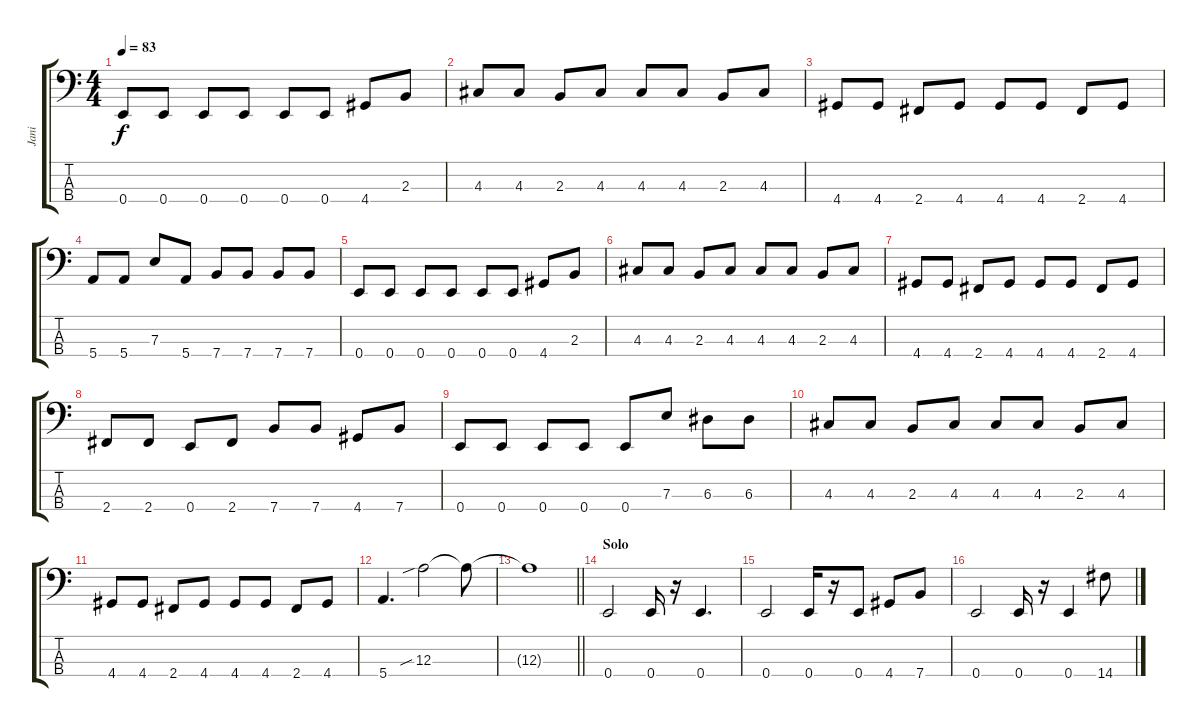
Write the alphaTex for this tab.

\track ("Jani" "Jani") {instrument electricbassfinger}
\staff {score tabs}
\tuning (G2 D2 A1 E1) {hide}
\ts (4 4)
\tempo 83
\clef f4
\ks c
0.4.8{dy f} 0.4.8 0.4.8 0.4.8 0.4.8 0.4.8 4.4.8 2.3.8 |
4.3.8 4.3.8 2.3.8 4.3.8 4.3.8 4.3.8 2.3.8 4.3.8 |
4.4.8 4.4.8 2.4.8 4.4.8 4.4.8 4.4.8 2.4.8 4.4.8 |
5.4.8 5.4.8 7.3.8 5.4.8 7.4.8 7.4.8 7.4.8 7.4.8 |
0.4.8 0.4.8 0.4.8 0.4.8 0.4.8 0.4.8 4.4.8 2.3.8 |
4.3.8 4.3.8 2.3.8 4.3.8 4.3.8 4.3.8 2.3.8 4.3.8 |
4.4.8 4.4.8 2.4.8 4.4.8 4.4.8 4.4.8 2.4.8 4.4.8 |
2.4.8 2.4.8 0.4.8 2.4.8 7.4.8 7.4.8 4.4.8 7.4.8 |
0.4.8 0.4.8 0.4.8 0.4.8 0.4.8 7.3.8 6.3.8 6.3.8 |
4.3.8 4.3.8 2.3.8 4.3.8 4.3.8 4.3.8 2.3.8 4.3.8 |
4.4.8 4.4.8 2.4.8 4.4.8 4.4.8 4.4.8 2.4.8 4.4.8 |
5.4.4{d} 12.3{sib}.2 12.3{t}.8 |
\barLineRight lightlight
12.3{t}.1 |
\section ("" "Solo")
0.4.2 0.4.16 r.16 0.4.4{d} |
0.4.2 0.4.16 r.16 0.4.8 4.4.8 7.4.8 |
0.4.2 0.4.16 r.16 0.4.4 14.4.8
